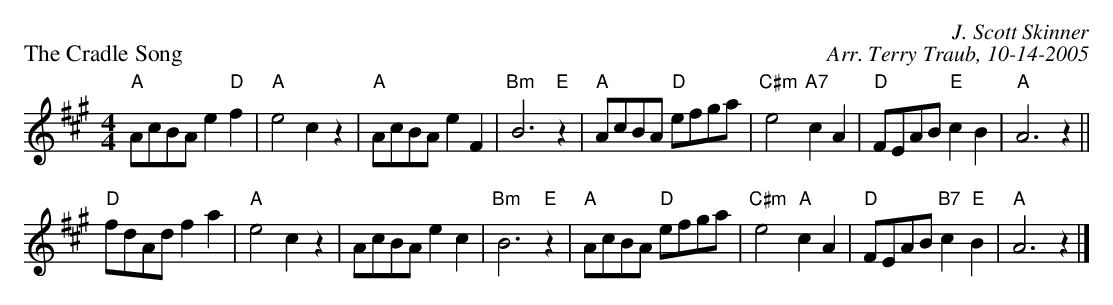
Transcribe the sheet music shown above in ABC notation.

X:1
P: The Cradle Song
C: J. Scott Skinner
C: Arr. Terry Traub, 10-14-2005
M: 4/4
L: 1/8
K: A
"A"AcBA e2 "D"f2|"A"e4 c2 z2|"A"AcBA e2 F2|"Bm"B6 "E"z2|"A"AcBA "D"efga|"C#m"e4 "A7"c2 A2|"D"FEAB "E"c2 B2|"A"A6 z2 ||
"D"fdAd f2 a2|"A"e4 c2 z2|AcBA e2 c2|"Bm"B6 "E"z2|"A"AcBA "D"efga|"C#m"e4 "A"c2 A2|"D"FEAB "B7"c2 "E"B2 | "A"A6 z2 |]
